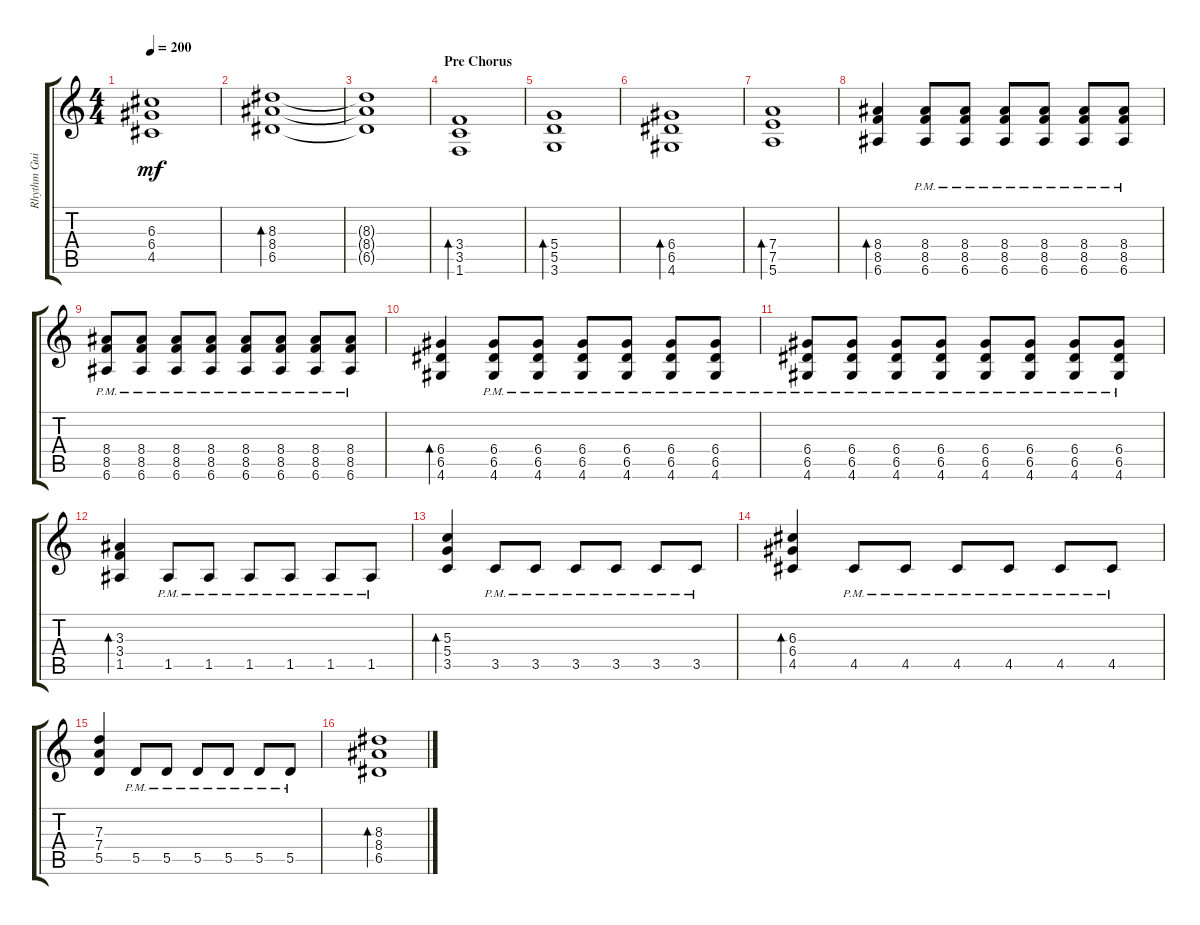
\track ("Rhythm Guitar" "Rhythm Gui") {instrument overdrivenguitar}
\staff {score tabs}
\tuning (E4 B3 G3 D3 A2 E2) {hide}
\ts (4 4)
\tempo 200
\clef g2
\ks c
(6.3{t} 6.4{t} 4.5{t}).1{dy mf} |
(8.3 8.4 6.5).1{bd 30} |
(8.3{t} 8.4{t} 6.5{t}).1 |
\section ("" "Pre Chorus")
(3.4 3.5 1.6).1{bd 30} |
(5.4 5.5 3.6).1{bd 30} |
(6.4 6.5 4.6).1{bd 30} |
(7.4 7.5 5.6).1{bd 30} |
(8.4 8.5 6.6).4{bd 30} (8.4{pm} 8.5{pm} 6.6{pm}).8 (8.4{pm} 8.5{pm} 6.6{pm}).8 (8.4{pm} 8.5{pm} 6.6{pm}).8 (8.4{pm} 8.5{pm} 6.6{pm}).8 (8.4{pm} 8.5{pm} 6.6{pm}).8 (8.4{pm} 8.5{pm} 6.6{pm}).8 |
(8.4{pm} 8.5{pm} 6.6{pm}).8 (8.4{pm} 8.5{pm} 6.6{pm}).8 (8.4{pm} 8.5{pm} 6.6{pm}).8 (8.4{pm} 8.5{pm} 6.6{pm}).8 (8.4{pm} 8.5{pm} 6.6{pm}).8 (8.4{pm} 8.5{pm} 6.6{pm}).8 (8.4{pm} 8.5{pm} 6.6{pm}).8 (8.4{pm} 8.5{pm} 6.6{pm}).8 |
(6.4 6.5 4.6).4{bd 30} (6.4{pm} 6.5{pm} 4.6{pm}).8 (6.4{pm} 6.5{pm} 4.6{pm}).8 (6.4{pm} 6.5{pm} 4.6{pm}).8 (6.4{pm} 6.5{pm} 4.6{pm}).8 (6.4{pm} 6.5{pm} 4.6{pm}).8 (6.4{pm} 6.5{pm} 4.6{pm}).8 |
(6.4{pm} 6.5{pm} 4.6{pm}).8 (6.4{pm} 6.5{pm} 4.6{pm}).8 (6.4{pm} 6.5{pm} 4.6{pm}).8 (6.4{pm} 6.5{pm} 4.6{pm}).8 (6.4{pm} 6.5{pm} 4.6{pm}).8 (6.4{pm} 6.5{pm} 4.6{pm}).8 (6.4{pm} 6.5{pm} 4.6{pm}).8 (6.4{pm} 6.5{pm} 4.6{pm}).8 |
(3.3 3.4 1.5).4{bd 30} 1.5{pm}.8 1.5{pm}.8 1.5{pm}.8 1.5{pm}.8 1.5{pm}.8 1.5{pm}.8 |
(5.3 5.4 3.5).4{bd 30} 3.5{pm}.8 3.5{pm}.8 3.5{pm}.8 3.5{pm}.8 3.5{pm}.8 3.5{pm}.8 |
(6.3 6.4 4.5).4{bd 30} 4.5{pm}.8 4.5{pm}.8 4.5{pm}.8 4.5{pm}.8 4.5{pm}.8 4.5{pm}.8 |
(7.3 7.4 5.5).4 5.5{pm}.8 5.5{pm}.8 5.5{pm}.8 5.5{pm}.8 5.5{pm}.8 5.5{pm}.8 |
(8.3 8.4 6.5).1{bd 30}
